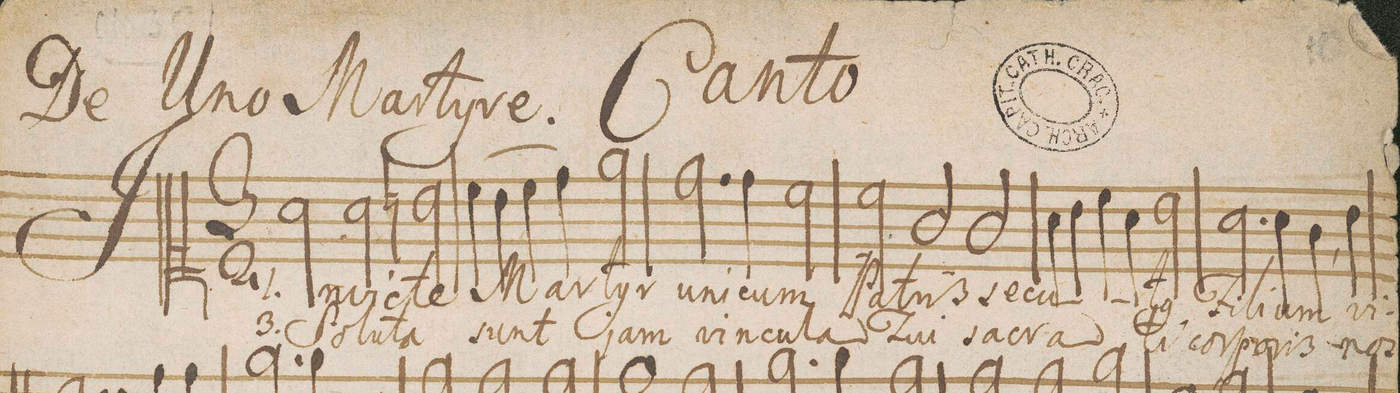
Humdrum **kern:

**kern	**text	**text
*I"Canto	*	*
*clefC1	*	*
*k[]	*	*
*M3/2	*	*
*2\right	*	*
2a\	1. In-	3. So-
2a\	-vi-	-lu-
2bn\	-cte	-ta
=2	=2	=2
(4cc\	Mar-	sunt
4b\	.	.
4cc\	.	.
4dd\)	.	.
2ee\	-tyr	jam
=3	=3	=3
2.dd\	u-	vin-
4dd\	-ni-	-cu-
2cc\	-cum	-la
=4	=4	=4
2cc\	Pa-	Tu-
2g/	-tris	-i
2g/	se-	sa-
=5	=5	=5
4a\	-cu-	-cra-
4b\	.	.
4cc\	.	.
4a\	.	.
2b\	-t(us)	-ti
=6	=6	=6
2.a\	Fi-	cor-
4a\	-li-	-po-
4g,\	-um	-ris
4b\	vi-	nos
=7	=7	=7
*-	*-	*-
